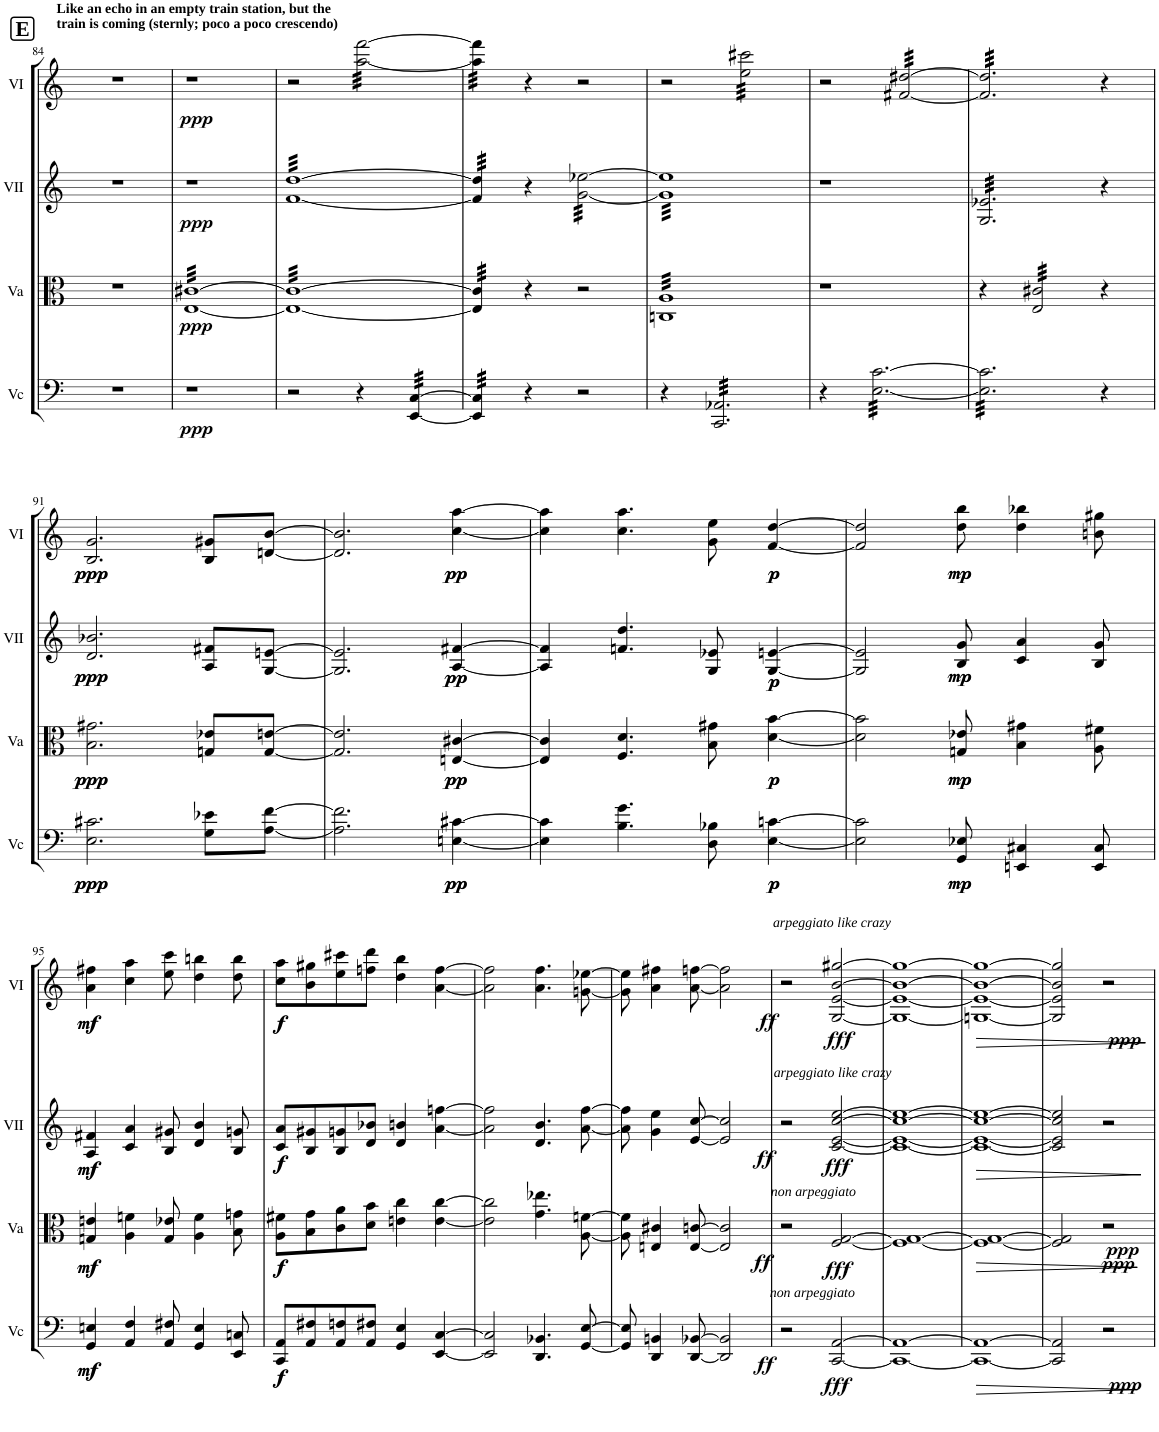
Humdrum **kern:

**kern	**dynam	**kern	**dynam	**kern	**dynam	**kern	**dynam
*part4	*part4	*part3	*part3	*part2	*part2	*part1	*part1
*staff4	*staff4	*staff3	*staff3	*staff2	*staff2	*staff1	*staff1
*I"Vc	*	*I"Va	*	*I"VII	*	*I"VI	*
*I'Vc	*	*I'Va	*	*I'VII	*	*I'VI	*
!!LO:PB:g=z
*clefF4	*	*clefC3	*	*clefG2	*	*clefG2	*
*k[]	*	*k[]	*	*k[]	*	*k[]	*
*M4/4	*	*M4/4	*	*M4/4	*	*M4/4	*
=84	=84	=84	=84	=84	=84	=84	=84
1r	.	1r	.	1r	.	1r	.
!!LO:REH:place=s1:a:B:cj:fs=14.284:t=E
=85	=85	=85	=85	=85	=85	=85	=85
!	!	!	!	!	!	!LO:TX:a:B:t=Like an echo in an empty train station, but the	!
!	!	!	!	!	!	!LO:TX:a:t=train is coming (sternly; poco a poco crescendo)	!
!	!LO:DY:b	!	!LO:DY:b	!	!LO:DY:b	!	!LO:DY:b
*	*	*tremolo	*	*	*	*	*
1r	ppp	[32E [32c#XLLL	ppp	1r	ppp	1r	ppp
.	.	32E 32c#X	.	.	.	.	.
.	.	32E 32c#X	.	.	.	.	.
.	.	32E 32c#X	.	.	.	.	.
.	.	32E 32c#X	.	.	.	.	.
.	.	32E 32c#X	.	.	.	.	.
.	.	32E 32c#X	.	.	.	.	.
.	.	32E 32c#X	.	.	.	.	.
.	.	32E 32c#X	.	.	.	.	.
.	.	32E 32c#X	.	.	.	.	.
.	.	32E 32c#X	.	.	.	.	.
.	.	32E 32c#X	.	.	.	.	.
.	.	32E 32c#X	.	.	.	.	.
.	.	32E 32c#X	.	.	.	.	.
.	.	32E 32c#X	.	.	.	.	.
.	.	32E 32c#X	.	.	.	.	.
.	.	32E 32c#X	.	.	.	.	.
.	.	32E 32c#X	.	.	.	.	.
.	.	32E 32c#X	.	.	.	.	.
.	.	32E 32c#X	.	.	.	.	.
.	.	32E 32c#X	.	.	.	.	.
.	.	32E 32c#X	.	.	.	.	.
.	.	32E 32c#X	.	.	.	.	.
.	.	32E 32c#X	.	.	.	.	.
.	.	32E 32c#X	.	.	.	.	.
.	.	32E 32c#X	.	.	.	.	.
.	.	32E 32c#X	.	.	.	.	.
.	.	32E 32c#X	.	.	.	.	.
.	.	32E 32c#X	.	.	.	.	.
.	.	32E 32c#X	.	.	.	.	.
.	.	32E 32c#X	.	.	.	.	.
.	.	32E 32c#XJJJ	.	.	.	.	.
=86	=86	=86	=86	=86	=86	=86	=86
*	*	*	*	*tremolo	*	*	*
2r	.	32E 32c#LLL	.	[32f [32ddLLL	.	2r	.
.	.	32E 32c#	.	32f 32dd	.	.	.
.	.	32E 32c#	.	32f 32dd	.	.	.
.	.	32E 32c#	.	32f 32dd	.	.	.
.	.	32E 32c#	.	32f 32dd	.	.	.
.	.	32E 32c#	.	32f 32dd	.	.	.
.	.	32E 32c#	.	32f 32dd	.	.	.
.	.	32E 32c#	.	32f 32dd	.	.	.
.	.	32E 32c#	.	32f 32dd	.	.	.
.	.	32E 32c#	.	32f 32dd	.	.	.
.	.	32E 32c#	.	32f 32dd	.	.	.
.	.	32E 32c#	.	32f 32dd	.	.	.
.	.	32E 32c#	.	32f 32dd	.	.	.
.	.	32E 32c#	.	32f 32dd	.	.	.
.	.	32E 32c#	.	32f 32dd	.	.	.
.	.	32E 32c#	.	32f 32dd	.	.	.
*	*	*	*	*	*	*tremolo	*
4r	.	32E 32c#	.	32f 32dd	.	[32aa\ [32fff\LLL	.
.	.	32E 32c#	.	32f 32dd	.	32aa\ 32fff\	.
.	.	32E 32c#	.	32f 32dd	.	32aa\ 32fff\	.
.	.	32E 32c#	.	32f 32dd	.	32aa\ 32fff\	.
.	.	32E 32c#	.	32f 32dd	.	32aa\ 32fff\	.
.	.	32E 32c#	.	32f 32dd	.	32aa\ 32fff\	.
.	.	32E 32c#	.	32f 32dd	.	32aa\ 32fff\	.
.	.	32E 32c#	.	32f 32dd	.	32aa\ 32fff\	.
*tremolo	*	*	*	*	*	*	*
[32EE/ [32C/LLL	.	32E 32c#	.	32f 32dd	.	32aa\ 32fff\	.
32EE/ 32C/	.	32E 32c#	.	32f 32dd	.	32aa\ 32fff\	.
32EE/ 32C/	.	32E 32c#	.	32f 32dd	.	32aa\ 32fff\	.
32EE/ 32C/	.	32E 32c#	.	32f 32dd	.	32aa\ 32fff\	.
32EE/ 32C/	.	32E 32c#	.	32f 32dd	.	32aa\ 32fff\	.
32EE/ 32C/	.	32E 32c#	.	32f 32dd	.	32aa\ 32fff\	.
32EE/ 32C/	.	32E 32c#	.	32f 32dd	.	32aa\ 32fff\	.
32EE/ 32C/JJJ	.	32E 32c#JJJ	.	32f 32ddJJJ	.	32aa\ 32fff\JJJ	.
=87	=87	=87	=87	=87	=87	=87	=87
32EE/] 32C/]LLL	.	32E/] 32c#/]LLL	.	32f/] 32dd/]LLL	.	32aa\] 32fff\]LLL	.
32EE/ 32C/	.	32E/ 32c#/	.	32f/ 32dd/	.	32aa\ 32fff\	.
32EE/ 32C/	.	32E/ 32c#/	.	32f/ 32dd/	.	32aa\ 32fff\	.
32EE/ 32C/	.	32E/ 32c#/	.	32f/ 32dd/	.	32aa\ 32fff\	.
32EE/ 32C/	.	32E/ 32c#/	.	32f/ 32dd/	.	32aa\ 32fff\	.
32EE/ 32C/	.	32E/ 32c#/	.	32f/ 32dd/	.	32aa\ 32fff\	.
32EE/ 32C/	.	32E/ 32c#/	.	32f/ 32dd/	.	32aa\ 32fff\	.
32EE/ 32C/JJJ	.	32E/ 32c#/JJJ	.	32f/ 32dd/JJJ	.	32aa\ 32fff\JJJ	.
4r	.	4r	.	4r	.	4r	.
2r	.	2r	.	[32g\ [32ee-X\LLL	.	2r	.
.	.	.	.	32g\ 32ee-X\	.	.	.
.	.	.	.	32g\ 32ee-X\	.	.	.
.	.	.	.	32g\ 32ee-X\	.	.	.
.	.	.	.	32g\ 32ee-X\	.	.	.
.	.	.	.	32g\ 32ee-X\	.	.	.
.	.	.	.	32g\ 32ee-X\	.	.	.
.	.	.	.	32g\ 32ee-X\	.	.	.
.	.	.	.	32g\ 32ee-X\	.	.	.
.	.	.	.	32g\ 32ee-X\	.	.	.
.	.	.	.	32g\ 32ee-X\	.	.	.
.	.	.	.	32g\ 32ee-X\	.	.	.
.	.	.	.	32g\ 32ee-X\	.	.	.
.	.	.	.	32g\ 32ee-X\	.	.	.
.	.	.	.	32g\ 32ee-X\	.	.	.
.	.	.	.	32g\ 32ee-X\JJJ	.	.	.
=88	=88	=88	=88	=88	=88	=88	=88
4r	.	32Cn 32ALLL	.	32g] 32ee-]LLL	.	2r	.
.	.	32Cn 32A	.	32g 32ee-	.	.	.
.	.	32Cn 32A	.	32g 32ee-	.	.	.
.	.	32Cn 32A	.	32g 32ee-	.	.	.
.	.	32Cn 32A	.	32g 32ee-	.	.	.
.	.	32Cn 32A	.	32g 32ee-	.	.	.
.	.	32Cn 32A	.	32g 32ee-	.	.	.
.	.	32Cn 32A	.	32g 32ee-	.	.	.
32CC/ 32AA-X/LLL	.	32Cn 32A	.	32g 32ee-	.	.	.
32CC/ 32AA-X/	.	32Cn 32A	.	32g 32ee-	.	.	.
32CC/ 32AA-X/	.	32Cn 32A	.	32g 32ee-	.	.	.
32CC/ 32AA-X/	.	32Cn 32A	.	32g 32ee-	.	.	.
32CC/ 32AA-X/	.	32Cn 32A	.	32g 32ee-	.	.	.
32CC/ 32AA-X/	.	32Cn 32A	.	32g 32ee-	.	.	.
32CC/ 32AA-X/	.	32Cn 32A	.	32g 32ee-	.	.	.
32CC/ 32AA-X/	.	32Cn 32A	.	32g 32ee-	.	.	.
32CC/ 32AA-X/	.	32Cn 32A	.	32g 32ee-	.	32ee\ 32ccc#X\LLL	.
32CC/ 32AA-X/	.	32Cn 32A	.	32g 32ee-	.	32ee\ 32ccc#X\	.
32CC/ 32AA-X/	.	32Cn 32A	.	32g 32ee-	.	32ee\ 32ccc#X\	.
32CC/ 32AA-X/	.	32Cn 32A	.	32g 32ee-	.	32ee\ 32ccc#X\	.
32CC/ 32AA-X/	.	32Cn 32A	.	32g 32ee-	.	32ee\ 32ccc#X\	.
32CC/ 32AA-X/	.	32Cn 32A	.	32g 32ee-	.	32ee\ 32ccc#X\	.
32CC/ 32AA-X/	.	32Cn 32A	.	32g 32ee-	.	32ee\ 32ccc#X\	.
32CC/ 32AA-X/	.	32Cn 32A	.	32g 32ee-	.	32ee\ 32ccc#X\	.
32CC/ 32AA-X/	.	32Cn 32A	.	32g 32ee-	.	32ee\ 32ccc#X\	.
32CC/ 32AA-X/	.	32Cn 32A	.	32g 32ee-	.	32ee\ 32ccc#X\	.
32CC/ 32AA-X/	.	32Cn 32A	.	32g 32ee-	.	32ee\ 32ccc#X\	.
32CC/ 32AA-X/	.	32Cn 32A	.	32g 32ee-	.	32ee\ 32ccc#X\	.
32CC/ 32AA-X/	.	32Cn 32A	.	32g 32ee-	.	32ee\ 32ccc#X\	.
32CC/ 32AA-X/	.	32Cn 32A	.	32g 32ee-	.	32ee\ 32ccc#X\	.
32CC/ 32AA-X/	.	32Cn 32A	.	32g 32ee-	.	32ee\ 32ccc#X\	.
32CC/ 32AA-X/JJJ	.	32Cn 32AJJJ	.	32g 32ee-JJJ	.	32ee\ 32ccc#X\JJJ	.
=89	=89	=89	=89	=89	=89	=89	=89
4r	.	1r	.	1r	.	2r	.
[32E\ [32c\LLL	.	.	.	.	.	.	.
32E\ 32c\	.	.	.	.	.	.	.
32E\ 32c\	.	.	.	.	.	.	.
32E\ 32c\	.	.	.	.	.	.	.
32E\ 32c\	.	.	.	.	.	.	.
32E\ 32c\	.	.	.	.	.	.	.
32E\ 32c\	.	.	.	.	.	.	.
32E\ 32c\	.	.	.	.	.	.	.
32E\ 32c\	.	.	.	.	.	[32f#X/ [32dd#X/LLL	.
32E\ 32c\	.	.	.	.	.	32f#X/ 32dd#X/	.
32E\ 32c\	.	.	.	.	.	32f#X/ 32dd#X/	.
32E\ 32c\	.	.	.	.	.	32f#X/ 32dd#X/	.
32E\ 32c\	.	.	.	.	.	32f#X/ 32dd#X/	.
32E\ 32c\	.	.	.	.	.	32f#X/ 32dd#X/	.
32E\ 32c\	.	.	.	.	.	32f#X/ 32dd#X/	.
32E\ 32c\	.	.	.	.	.	32f#X/ 32dd#X/	.
32E\ 32c\	.	.	.	.	.	32f#X/ 32dd#X/	.
32E\ 32c\	.	.	.	.	.	32f#X/ 32dd#X/	.
32E\ 32c\	.	.	.	.	.	32f#X/ 32dd#X/	.
32E\ 32c\	.	.	.	.	.	32f#X/ 32dd#X/	.
32E\ 32c\	.	.	.	.	.	32f#X/ 32dd#X/	.
32E\ 32c\	.	.	.	.	.	32f#X/ 32dd#X/	.
32E\ 32c\	.	.	.	.	.	32f#X/ 32dd#X/	.
32E\ 32c\JJJ	.	.	.	.	.	32f#X/ 32dd#X/JJJ	.
=90	=90	=90	=90	=90	=90	=90	=90
32E\] 32c\]LLL	.	4r	.	32G/ 32e-X/LLL	.	32f#/] 32dd#/]LLL	.
32E\ 32c\	.	.	.	32G/ 32e-X/	.	32f#/ 32dd#/	.
32E\ 32c\	.	.	.	32G/ 32e-X/	.	32f#/ 32dd#/	.
32E\ 32c\	.	.	.	32G/ 32e-X/	.	32f#/ 32dd#/	.
32E\ 32c\	.	.	.	32G/ 32e-X/	.	32f#/ 32dd#/	.
32E\ 32c\	.	.	.	32G/ 32e-X/	.	32f#/ 32dd#/	.
32E\ 32c\	.	.	.	32G/ 32e-X/	.	32f#/ 32dd#/	.
32E\ 32c\	.	.	.	32G/ 32e-X/	.	32f#/ 32dd#/	.
32E\ 32c\	.	32E/ 32c#X/LLL	.	32G/ 32e-X/	.	32f#/ 32dd#/	.
32E\ 32c\	.	32E/ 32c#X/	.	32G/ 32e-X/	.	32f#/ 32dd#/	.
32E\ 32c\	.	32E/ 32c#X/	.	32G/ 32e-X/	.	32f#/ 32dd#/	.
32E\ 32c\	.	32E/ 32c#X/	.	32G/ 32e-X/	.	32f#/ 32dd#/	.
32E\ 32c\	.	32E/ 32c#X/	.	32G/ 32e-X/	.	32f#/ 32dd#/	.
32E\ 32c\	.	32E/ 32c#X/	.	32G/ 32e-X/	.	32f#/ 32dd#/	.
32E\ 32c\	.	32E/ 32c#X/	.	32G/ 32e-X/	.	32f#/ 32dd#/	.
32E\ 32c\	.	32E/ 32c#X/	.	32G/ 32e-X/	.	32f#/ 32dd#/	.
32E\ 32c\	.	32E/ 32c#X/	.	32G/ 32e-X/	.	32f#/ 32dd#/	.
32E\ 32c\	.	32E/ 32c#X/	.	32G/ 32e-X/	.	32f#/ 32dd#/	.
32E\ 32c\	.	32E/ 32c#X/	.	32G/ 32e-X/	.	32f#/ 32dd#/	.
32E\ 32c\	.	32E/ 32c#X/	.	32G/ 32e-X/	.	32f#/ 32dd#/	.
32E\ 32c\	.	32E/ 32c#X/	.	32G/ 32e-X/	.	32f#/ 32dd#/	.
32E\ 32c\	.	32E/ 32c#X/	.	32G/ 32e-X/	.	32f#/ 32dd#/	.
32E\ 32c\	.	32E/ 32c#X/	.	32G/ 32e-X/	.	32f#/ 32dd#/	.
32E\ 32c\JJJ	.	32E/ 32c#X/JJJ	.	32G/ 32e-X/JJJ	.	32f#/ 32dd#/JJJ	.
*	*	*	*	*	*	*Xtremolo	*
*	*	*	*	*Xtremolo	*	*	*
*	*	*Xtremolo	*	*	*	*	*
*Xtremolo	*	*	*	*	*	*	*
4r	.	4r	.	4r	.	4r	.
!!LO:LB:g=z
=91	=91	=91	=91	=91	=91	=91	=91
!	!LO:DY:b	!	!	!	!	!	!
!	!LO:DY:n=1:b	!	!LO:DY:b	!	!	!	!
!	!	!	!LO:DY:n=1:b	!	!LO:DY:b	!	!
!	!	!	!	!	!LO:DY:n=1:b	!	!LO:DY:b
!	!	!	!	!	!	!	!LO:DY:n=1:b
2.E\ 2.c#X\	ppp ppp	2.B\ 2.g#X\	ppp ppp	2.d/ 2.b-X/	ppp ppp	2.B/ 2.g/	ppp ppp
8G\ 8e-X\L	.	8Gn/ 8e-X/L	.	8A/ 8f#X/L	.	8B/ 8g#X/L	.
[8A\ [8f\J	.	[8G/ [8en/J	.	[8G/ [8en/J	.	[8dn/ [8b/J	.
=92	=92	=92	=92	=92	=92	=92	=92
2.A\] 2.f\]	.	2.G/] 2.e/]	.	2.G/] 2.e/]	.	2.d/] 2.b/]	.
!	!LO:DY:b	!	!	!	!	!	!
!	!LO:DY:n=1:b	!	!LO:DY:b	!	!	!	!
!	!	!	!LO:DY:n=1:b	!	!LO:DY:b	!	!
!	!	!	!	!	!LO:DY:n=1:b	!	!LO:DY:b
!	!	!	!	!	!	!	!LO:DY:n=1:b
[4En\ [4c#X\	pp pp	[4En/ [4c#X/	pp pp	[4A/ [4f#X/	pp pp	[4cc\ [4aa\	pp pp
=93	=93	=93	=93	=93	=93	=93	=93
4E\] 4c#\]	.	4E/] 4c#/]	.	4A/] 4f#/]	.	4cc\] 4aa\]	.
4.B\ 4.g\	.	4.F/ 4.d/	.	4.fn/ 4.dd/	.	4.cc\ 4.aa\	.
8D\ 8B-X\	.	8B\ 8g#X\	.	8G/ 8e-X/	.	8g\ 8ee\	.
!	!LO:DY:b	!	!	!	!	!	!
!	!LO:DY:n=1:b	!	!LO:DY:b	!	!	!	!
!	!	!	!LO:DY:n=1:b	!	!LO:DY:b	!	!
!	!	!	!	!	!LO:DY:n=1:b	!	!LO:DY:b
!	!	!	!	!	!	!	!LO:DY:n=1:b
[4E\ [4cn\	p p	[4d\ [4b\	p p	[4G/ [4en/	p p	[4f/ [4dd/	p p
=94	=94	=94	=94	=94	=94	=94	=94
2E\] 2c\]	.	2d\] 2b\]	.	2G/] 2e/]	.	2f/] 2dd/]	.
!	!LO:DY:b	!	!	!	!	!	!
!	!LO:DY:n=1:b	!	!LO:DY:b	!	!	!	!
!	!	!	!LO:DY:n=1:b	!	!LO:DY:b	!	!
!	!	!	!	!	!LO:DY:n=1:b	!	!LO:DY:b
!	!	!	!	!	!	!	!LO:DY:n=1:b
8GG/ 8E-X/	mp mp	8Gn/ 8e-X/	mp mp	8B/ 8g/	mp mp	8dd\ 8bb\	mp mp
4EEn/ 4C#X/	.	4B\ 4g#X\	.	4c/ 4a/	.	4dd\ 4bb-X\	.
8EE/ 8C#/	.	8A\ 8f#X\	.	8B/ 8g/	.	8bn\ 8gg#X\	.
!!LO:LB:g=z
=95	=95	=95	=95	=95	=95	=95	=95
!	!LO:DY:b	!	!	!	!	!	!
!	!LO:DY:n=1:b	!	!LO:DY:b	!	!	!	!
!	!	!	!LO:DY:n=1:b	!	!LO:DY:b	!	!
!	!	!	!	!	!LO:DY:n=1:b	!	!LO:DY:b
!	!	!	!	!	!	!	!LO:DY:n=1:b
4GG/ 4En/	mf mf	4Gn/ 4en/	mf mf	4A/ 4f#X/	mf mf	4a\ 4ff#X\	mf mf
4AA/ 4F/	.	4A\ 4fn\	.	4c/ 4a/	.	4cc\ 4aa\	.
8AA/ 8F#X/	.	8G/ 8e-X/	.	8B/ 8g#X/	.	8ee\ 8ccc\	.
4GG/ 4E/	.	4A\ 4f\	.	4d/ 4b/	.	4dd\ 4bbn\	.
8EE/ 8Cn/	.	8B\ 8gn\	.	8B/ 8gn/	.	8dd\ 8bb\	.
=96	=96	=96	=96	=96	=96	=96	=96
!	!LO:DY:b	!	!	!	!	!	!
!	!LO:DY:n=1:b	!	!LO:DY:b	!	!	!	!
!	!	!	!LO:DY:n=1:b	!	!LO:DY:b	!	!
!	!	!	!	!	!LO:DY:n=1:b	!	!LO:DY:b
!	!	!	!	!	!	!	!LO:DY:n=1:b
8CC/ 8AA/L	f f	8A\ 8f#X\L	f f	8c/ 8a/L	f f	8cc\ 8aa\L	f f
8AA/ 8F#X/	.	8B\ 8g\	.	8B/ 8g#X/	.	8b\ 8gg#X\	.
8AA/ 8Fn/	.	8c\ 8a\	.	8B/ 8gn/	.	8ee\ 8ccc#X\	.
8AA/ 8F#X/J	.	8d\ 8b\J	.	8d/ 8b-X/J	.	8ffn\ 8ddd\J	.
4GG/ 4E/	.	4en\ 4cc\	.	4d/ 4bn/	.	4dd\ 4bb\	.
[4EE/ [4C/	.	[4e\ [4cc\	.	[4a\ [4ffn\	.	[4a\ [4ff\	.
=97	=97	=97	=97	=97	=97	=97	=97
2EE/] 2C/]	.	2e\] 2cc\]	.	2a\] 2ff\]	.	2a\] 2ff\]	.
4.DD/ 4.BB-X/	.	4.g\ 4.ee-X\	.	4.d/ 4.b/	.	4.a\ 4.ff\	.
[8GG/ [8E/	.	[8A\ [8fn\	.	[8a\ [8ff\	.	[8gn\ [8ee-X\	.
=98	=98	=98	=98	=98	=98	=98	=98
8GG/] 8E/]	.	8A\] 8f\]	.	8a\] 8ff\]	.	8g\] 8ee-\]	.
4DD/ 4BBn/	.	4En/ 4c#X/	.	4g\ 4ee\	.	4a\ 4ff#X\	.
[8DD/ [8BB-X/	.	[8E/ [8cn/	.	[8e/ [8cc/	.	[8a\ [8ffn\	.
!	!LO:DY:b	!	!LO:DY:b	!	!LO:DY:b	!	!LO:DY:b
2DD/] 2BB-/]	ff	2E/] 2c/]	ff	2e/] 2cc/]	ff	2a\] 2ff\]	ff
=99	=99	=99	=99	=99	=99	=99	=99
2r	.	2r	.	2r	.	2r	.
!	!LO:DY:b	!	!LO:DY:b	!	!LO:DY:b	!	!LO:DY:b
[2CC/ [2AA/	fff	[2F/ [2G/	fff	[2c/ [2e/ [2cc/ [2ee/	fff	[2G/ [2e/ [2b/ [2gg#X/	fff
=100	=100	=100	=100	=100	=100	=100	=100
1CC_ 1AA_	.	1F_ 1G_	.	1c_ 1e_ 1cc_ 1ee_	.	1G_ 1e_ 1b_ 1gg#_	.
=101	=101	=101	=101	=101	=101	=101	=101
!	!	!	!	!	!	!LO:TX:a:i:t=arpeggiato like crazy	!
!	!	!	!	!LO:TX:a:i:t=arpeggiato like crazy	!	!	!
!	!	!LO:TX:a:i:t=non arpeggiato	!	!	!	!	!
!LO:TX:a:i:t=non arpeggiato	!	!	!	!	!	!	!
!	!LO:HP:b	!	!LO:HP:b	!	!LO:HP:b	!	!LO:HP:b
1CC_ 1AA_	>	1F_ 1G_	>	1c_ 1e_ 1cc_ 1ee_	>	1Gn_ 1e_ 1b_ 1gg#_	>
.	]	.	]	.	]	.	]
=102	=102	=102	=102	=102	=102	=102	=102
2CC/] 2AA/]	.	2F/] 2G/]	.	2c/] 2e/] 2cc/] 2ee/]	.	2G/] 2e/] 2b/] 2gg#/]	.
!	!LO:DY:b	!	!LO:DY:b	!	!	!	!
!	!	!	!LO:DY:n=1:b	!	!	!	!LO:DY:b
2r	ppp	2r	ppp ppp	2r	.	2r	ppp
=	=	=	=	=	=	=	=
*-	*-	*-	*-	*-	*-	*-	*-
